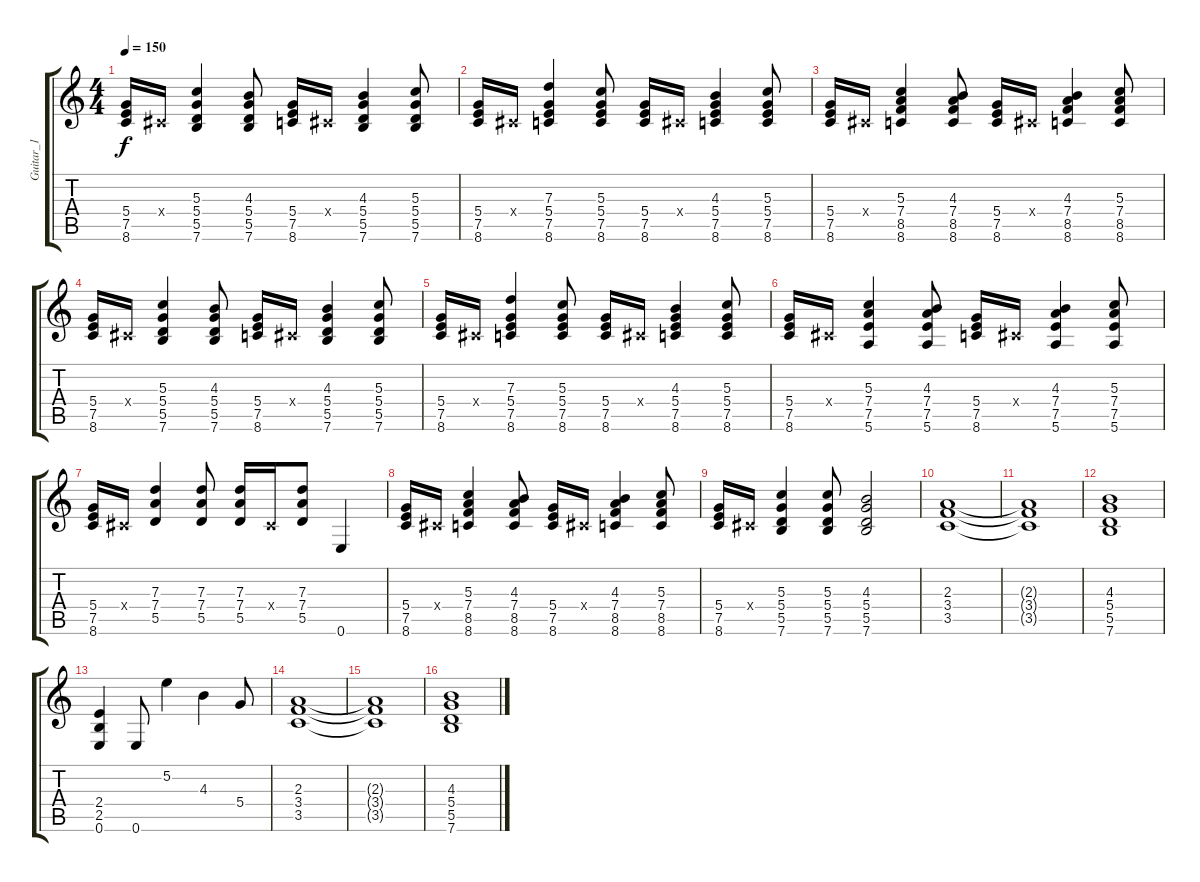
\track ("Guitar_1" "Guitar_1") {instrument distortionguitar}
\staff {score tabs}
\tuning (E4 B3 G3 D3 A2 E2) {hide}
\ts (4 4)
\tempo 150
\clef g2
\ks c
(5.4 7.5 8.6).16{dy f} -1.4{x}.16 (5.3 5.4 5.5 7.6).4 (4.3 5.4 5.5 7.6).8 (5.4 7.5 8.6).16 -1.4{x}.16 (4.3 5.4 5.5 7.6).4 (5.3 5.4 5.5 7.6).8 |
(5.4 7.5 8.6).16 -1.4{x}.16 (7.3 5.4 7.5 8.6).4 (5.3 5.4 7.5 8.6).8 (5.4 7.5 8.6).16 -1.4{x}.16 (4.3 5.4 7.5 8.6).4 (5.3 5.4 7.5 8.6).8 |
(5.4 7.5 8.6).16 -1.4{x}.16 (5.3 7.4 8.5 8.6).4 (4.3 7.4 8.5 8.6).8 (5.4 7.5 8.6).16 -1.4{x}.16 (4.3 7.4 8.5 8.6).4 (5.3 7.4 8.5 8.6).8 |
(5.4 7.5 8.6).16 -1.4{x}.16 (5.3 5.4 5.5 7.6).4 (4.3 5.4 5.5 7.6).8 (5.4 7.5 8.6).16 -1.4{x}.16 (4.3 5.4 5.5 7.6).4 (5.3 5.4 5.5 7.6).8 |
(5.4 7.5 8.6).16 -1.4{x}.16 (7.3 5.4 7.5 8.6).4 (5.3 5.4 7.5 8.6).8 (5.4 7.5 8.6).16 -1.4{x}.16 (4.3 5.4 7.5 8.6).4 (5.3 5.4 7.5 8.6).8 |
(5.4 7.5 8.6).16 -1.4{x}.16 (5.3 7.4 7.5 5.6).4 (4.3 7.4 7.5 5.6).8 (5.4 7.5 8.6).16 -1.4{x}.16 (4.3 7.4 7.5 5.6).4 (5.3 7.4 7.5 5.6).8 |
(5.4 7.5 8.6).16 -1.4{x}.16 (7.3 7.4 5.5).4 (7.3 7.4 5.5).8 (7.3 7.4 5.5).16 -1.4{x}.16 (7.3 7.4 5.5).8 0.6.4 |
(5.4 7.5 8.6).16 -1.4{x}.16 (5.3 7.4 8.5 8.6).4 (4.3 7.4 8.5 8.6).8 (5.4 7.5 8.6).16 -1.4{x}.16 (4.3 7.4 8.5 8.6).4 (5.3 7.4 8.5 8.6).8 |
(5.4 7.5 8.6).16 -1.4{x}.16 (5.3 5.4 5.5 7.6).4 (5.3 5.4 5.5 7.6).8 (4.3 5.4 5.5 7.6).2 |
(2.3 3.4 3.5).1 |
(2.3{t} 3.4{t} 3.5{t}).1 |
(4.3 5.4 5.5 7.6).1 |
(2.4 2.5 0.6).4 0.6.8 5.2.4 4.3.4 5.4.8 |
(2.3 3.4 3.5).1 |
(2.3{t} 3.4{t} 3.5{t}).1 |
(4.3 5.4 5.5 7.6).1
